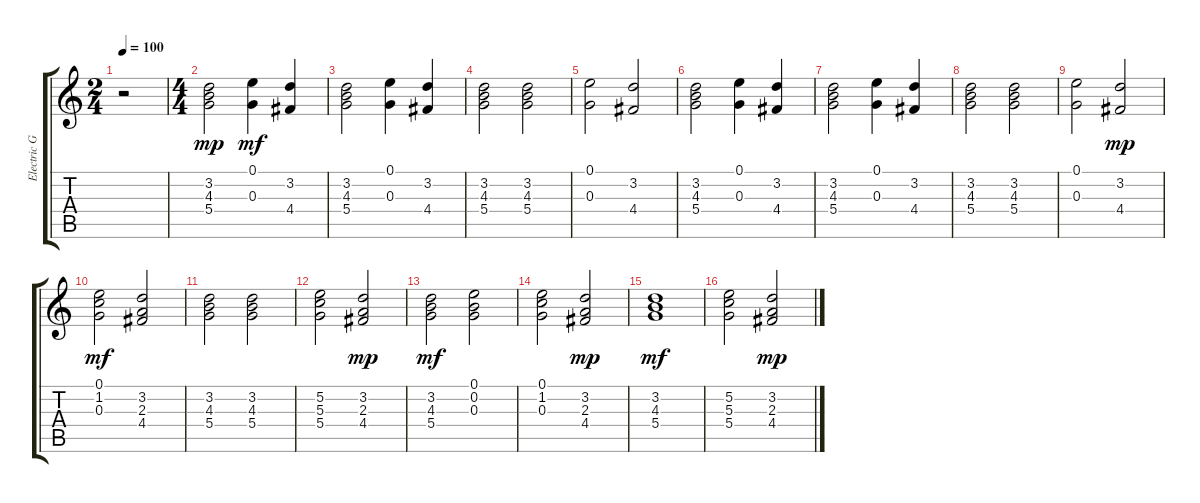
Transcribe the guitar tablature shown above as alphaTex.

\track ("Electric Guitar" "Electric G") {instrument distortionguitar}
\staff {score tabs}
\tuning (E4 B3 G3 D3 A2 E2) {hide}
\ts (2 4)
\tempo 100
\clef g2
\ks c
r.2{dy mp instrument distortionguitar} |
\ts (4 4)
(3.2 4.3 5.4).2 (0.1 0.3).4{dy mf} (3.2 4.4).4 |
(3.2 4.3 5.4).2 (0.1 0.3).4 (3.2 4.4).4 |
(3.2 4.3 5.4).2 (3.2 4.3 5.4).2 |
(0.1 0.3).2 (3.2 4.4).2 |
(3.2 4.3 5.4).2 (0.1 0.3).4 (3.2 4.4).4 |
(3.2 4.3 5.4).2 (0.1 0.3).4 (3.2 4.4).4 |
(3.2 4.3 5.4).2 (3.2 4.3 5.4).2 |
(0.1 0.3).2 (3.2 4.4).2{dy mp} |
(0.1 1.2 0.3).2{dy mf} (3.2 2.3 4.4).2 |
(3.2 4.3 5.4).2 (3.2 4.3 5.4).2 |
(5.2 5.3 5.4).2 (3.2 2.3 4.4).2{dy mp} |
(3.2 4.3 5.4).2{dy mf} (0.1 0.2 0.3).2 |
(0.1 1.2 0.3).2 (3.2 2.3 4.4).2{dy mp} |
(3.2 4.3 5.4).1{dy mf} |
(5.2 5.3 5.4).2 (3.2 2.3 4.4).2{dy mp}
